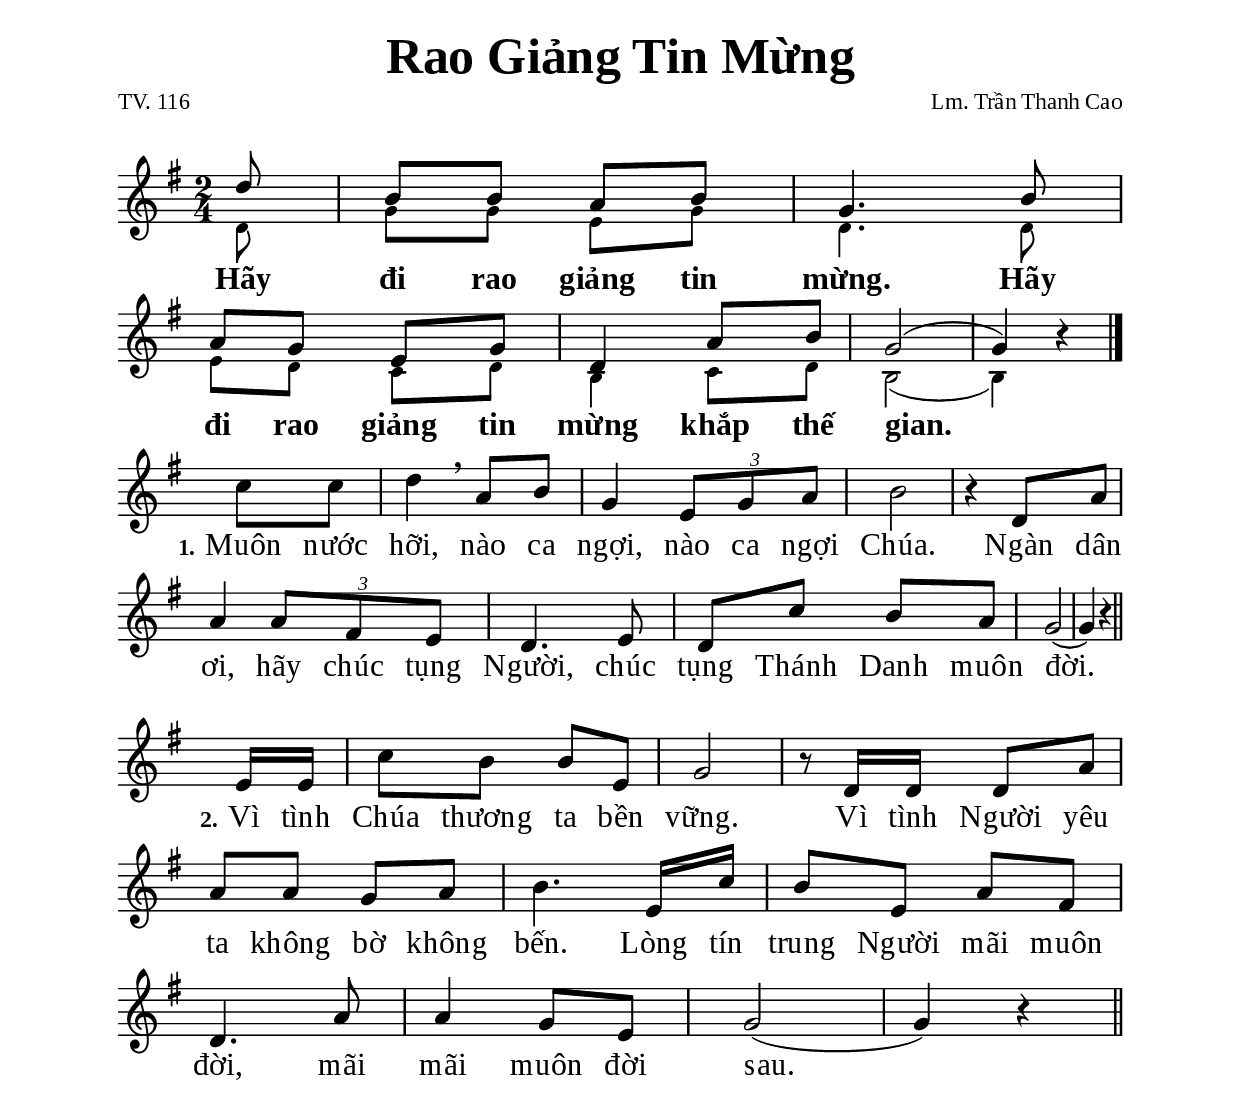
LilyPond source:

% Cài đặt chung
\version "2.20.0"
\include "english.ly"

\header {
  title = \markup { \fontsize #3 "Rao Giảng Tin Mừng" }
  poet = "TV. 116"
  composer = "Lm. Trần Thanh Cao"
  arranger = " "
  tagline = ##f
}

\paper {
  #(set-paper-size "a4")
  top-margin = 10\mm
  bottom-margin = 10\mm
  left-margin = 20\mm
  right-margin = 20\mm
  indent = #0
  #(define fonts
    (make-pango-font-tree
      "Liberation Serif"
      "Liberation Serif"
      "Liberation Serif"
      (/ 20 20)))
  page-count = #1
}

% Nhạc điệp khúc
nhacDiepKhucSop = \relative c'' {
  \partial 8 d8 |
  b b a b |
  g4. b8 |
  a g e g |
  d4 a'8 b |
  g2 ( |
  g4) r \bar "|."
}

nhacDiepKhucBas = \relative c' {
  \partial 8 d8 
  g g e g |
  d4. d8 |
  e d c d |
  b4 c8 d |
  b2 ( |
  b4) r
}

% Nhạc phiên khúc
nhacPhienKhucMot = \relative c'' {
  \partial 4 c8 c |
  d4 \breathe a8 b |
  g4 \tuplet 3/2 { e8 g a } |
  b2 |
  r4 d,8 a' |
  a4 \tuplet 3/2 { a8 fs e } |
  d4. e8 |
  d c' b a |
  g2 ( |
  g4) r \bar "||"
}

nhacPhienKhucHai = \relative c' {
  \partial 8 e16 e |
  c'8 b b e, |
  g2 |
  r8 d16 d d8 a' |
  a a g a |
  b4. e,16 c' |
  b8 e, a fs |
  d4. a'8 |
  a4 g8 e |
  g2 ( |
  g4) r \bar "||"
}

% Lời điệp khúc
loiDiepKhuc = \lyricmode {
  Hãy đi rao giảng tin mừng.
  Hãy đi rao giảng tin mừng khắp thế gian.
}

% Lời phiên khúc
loiPhienKhucMot = \lyricmode {
  \set stanza = #"1."
  Muôn nước hỡi, nào ca ngợi, nào ca ngợi Chúa.
  Ngàn dân ơi, hãy chúc tụng Người,
  chúc tụng Thánh Danh muôn đời.
}

loiPhienKhucHai = \lyricmode {
  \set stanza = #"2."
  Vì tình Chúa thương ta bền vững.
  Vì tình Người yêu ta không bờ không bến.
  Lòng tín trung Người mãi muôn đời, mãi mãi muôn đời sau.
}


% Dàn trang
\score {
  \new ChoirStaff <<
    \new Staff = diepKhuc \with {
        \consists "Merge_rests_engraver"
        \magnifyStaff #(magstep +1)
      }
      <<
      \new Voice = beSop {
        \voiceOne \key g \major \time 2/4 \nhacDiepKhucSop
      }
      \new Voice = beBas {
        \override NoteHead.font-size = #-2
        \voiceTwo \key g \major \time 2/4 \nhacDiepKhucBas
      }
    >>
    \new Lyrics \lyricsto beSop \loiDiepKhuc
  >>
  \layout {
    \override Lyrics.LyricText.font-series = #'bold
    \override Lyrics.LyricText.font-size = #+3
    \override Lyrics.LyricSpace.minimum-distance = #4.0
    \override Score.BarNumber.break-visibility = ##(#f #f #f)
    \override Score.SpacingSpanner.uniform-stretching = ##t
  }
}

\score {
  \new ChoirStaff <<
    \new Staff = phienKhuc \with {
        \magnifyStaff #(magstep +1)
      }
      <<
      \new Voice = beSop {
        \key g \major \time 2/4 \nhacPhienKhucMot
      }
    >>
    \new Lyrics \lyricsto beSop \loiPhienKhucMot
  >>
  \layout {
    \override Staff.TimeSignature.transparent = ##t
    \override Lyrics.LyricText.font-size = #+3
    \override Lyrics.LyricSpace.minimum-distance = #2.0
    \override Score.BarNumber.break-visibility = ##(#f #f #f)
    \override Score.SpacingSpanner.uniform-stretching = ##t
  }
}

\score {
  \new ChoirStaff <<
    \new Staff = phienKhuc \with {
        \magnifyStaff #(magstep +1)
      }
      <<
      \new Voice = beSop {
        \key g \major \time 2/4 \nhacPhienKhucHai
      }
    >>
    \new Lyrics \lyricsto beSop \loiPhienKhucHai
  >>
  \layout {
    \override Staff.TimeSignature.transparent = ##t
    \override Lyrics.LyricText.font-size = #+3
    \override Lyrics.LyricSpace.minimum-distance = #2.0
    \override Score.BarNumber.break-visibility = ##(#f #f #f)
    \override Score.SpacingSpanner.uniform-stretching = ##t
  }
}
